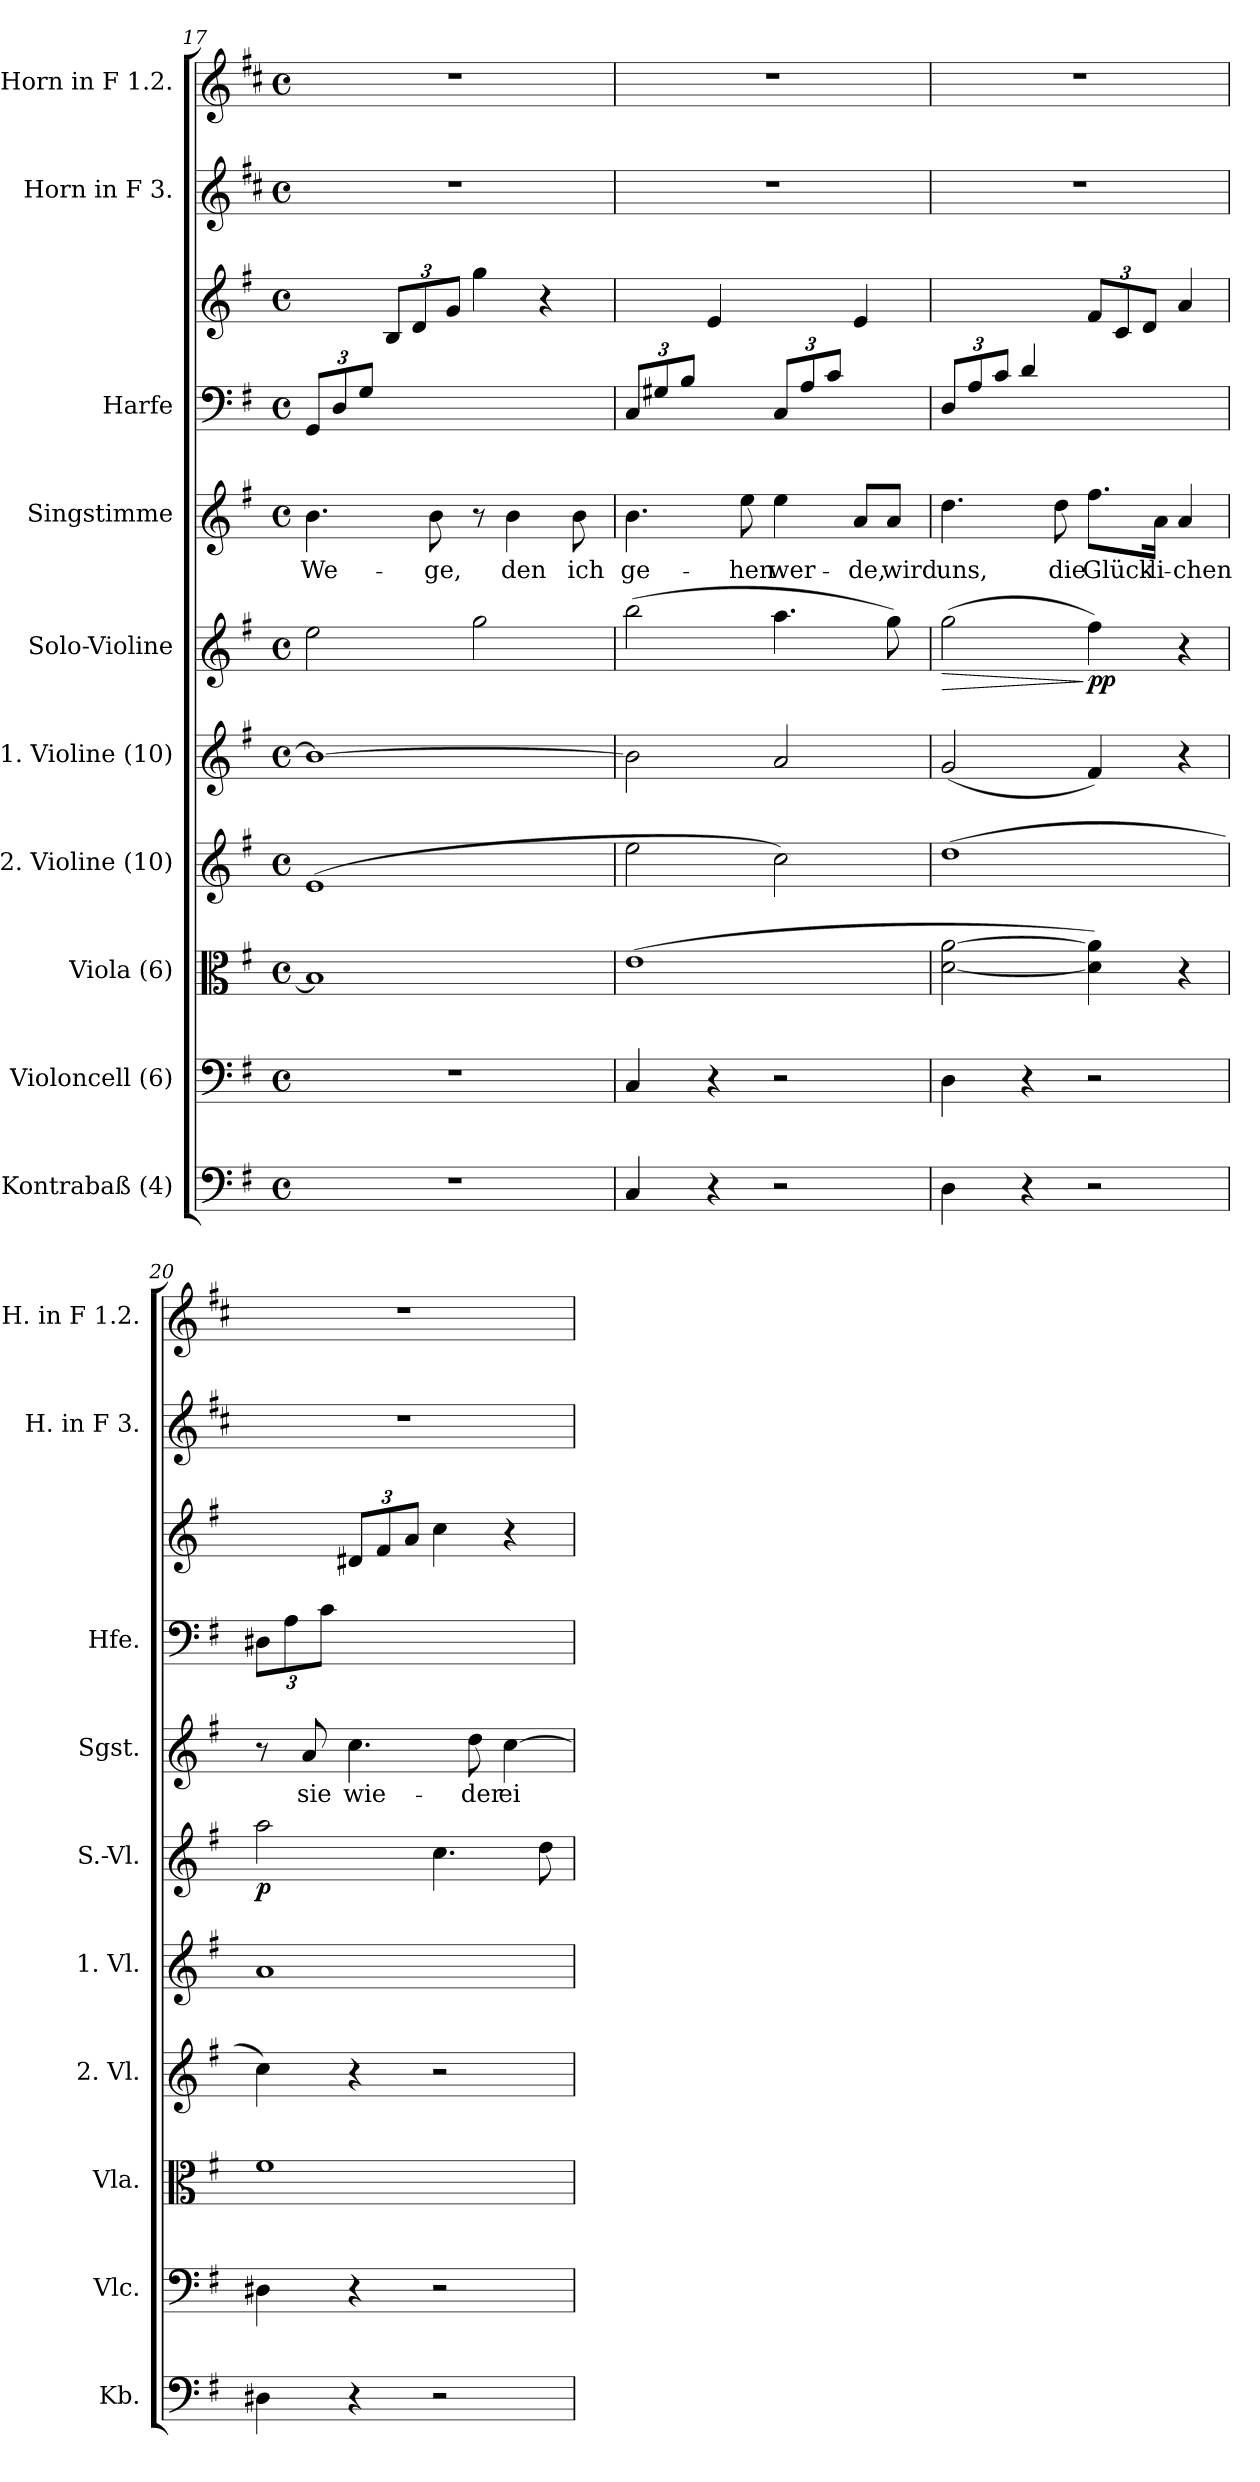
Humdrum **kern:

**kern	**kern	**kern	**kern	**kern	**kern	**dynam	**kern	**text	**kern	**kern	**kern	**kern
*part10	*part9	*part8	*part7	*part6	*part5	*part5	*part4	*part4	*part3	*part3	*part2	*part1
*staff11	*staff10	*staff9	*staff8	*staff7	*staff6	*staff6	*staff5	*staff5	*staff4	*staff3	*staff2	*staff1
*I"Kontrabaß (4)	*I"Violoncell (6)	*I"Viola (6)	*I"2. Violine (10)	*I"1. Violine (10)	*I"Solo-Violine	*	*I"Singstimme	*	*I"Harfe	*	*I"Horn in F 3.	*I"Horn in F 1.2.
*I'Kb.	*I'Vlc.	*I'Vla.	*I'2. Vl.	*I'1. Vl.	*I'S.-Vl.	*	*I'Sgst.	*	*I'Hfe.	*	*I'H. in F 3.	*I'H. in F 1.2.
*clefF4	*clefF4	*clefC3	*clefG2	*clefG2	*clefG2	*	*clefG2	*	*clefF4	*clefG2	*clefG2	*clefG2
*ITrd7c12	*	*	*	*	*	*	*	*	*	*	*ITrd4c7	*ITrd4c7
*k[f#]	*k[f#]	*k[f#]	*k[f#]	*k[f#]	*k[f#]	*	*k[f#]	*	*k[f#]	*k[f#]	*k[f#]	*k[f#]
*M4/4	*M4/4	*M4/4	*M4/4	*M4/4	*M4/4	*	*M4/4	*	*M4/4	*M4/4	*M4/4	*M4/4
*met(c)	*met(c)	*met(c)	*met(c)	*met(c)	*met(c)	*	*met(c)	*	*met(c)	*met(c)	*met(c)	*met(c)
*MM52	*MM52	*MM52	*MM52	*MM52	*MM52	*	*MM52	*	*MM52	*MM52	*MM52	*MM52
=17	=17	=17	=17	=17	=17	=17	=17	=17	=17	=17	=17	=17
!	!	!	!	!	!	!	!	!LO:LY:b	!	!	!	!
*	*	*	*	*	*	*	*	*	*Xbrackettup	*	*	*
*	*	*	*	*	*	*	*	*	*	*	*	*^
1r	1r	1B]	(>1e	1b_	2ee\	.	4.b\	We-	(>12GG/L	4ryy	1r	1r	12ryy
*	*	*	*	*	*	*	*	*	*	*	*	*MM56	*
.	.	.	.	.	.	.	.	.	12D/	.	.	.	3%2ryy
.	.	.	.	.	.	.	.	.	12G/J	.	.	.	.
*	*	*	*	*	*	*	*	*	*	*Xbrackettup	*	*	*
.	.	.	.	.	.	.	.	.	4ryy	12B/L	.	.	.
.	.	.	.	.	.	.	.	.	.	12d/	.	.	.
!	!	!	!	!	!	!	!	!LO:LY:b	!	!	!	!	!
.	.	.	.	.	.	.	8b\	-ge,	.	.	.	.	.
.	.	.	.	.	.	.	.	.	.	12g/J	.	.	.
!	!	!	!	!	!LO:N:head=open	!	!	!	!	!	!	!	!
!	!	!	!	!	!LO:N:vis=2	!	!	!	!	!	!	!	!
.	.	.	.	.	4...gg\	.	8r	.	2ryy	4gg\	.	.	.
!	!	!	!	!	!	!	!	!LO:LY:b	!	!	!	!	!
.	.	.	.	.	.	.	4b\	den	.	.	.	.	.
*	*	*	*	*	*	*	*	*	*	*	*	*MM54	*
.	.	.	.	.	.	.	.	.	.	4r	.	.	6.ryy
!	!	!	!	!	!	!	!	!LO:LY:b	!	!	!	!	!
.	.	.	.	.	.	.	8b\	ich	.	.	.	.	.
.	.	.	.	.	32ryy	.	.	.	.	.	.	.	.
*	*	*	*	*	*	*	*	*	*	*	*	*v	*v
=18	=18	=18	=18	=18	=18	=18	=18	=18	=18	=18	=18	=18
*	*	*	*	*	*	*	*	*	*	*	*	*MM52
*	*	*	*	*	*	*	*	*	*	*	*	*^
!	!	!	!	!	!	!	!	!LO:LY:b	!	!	!	!	!
*	*	*	*	*	*	*	*	*	*	*	*	*^	*^
4CC/	4C/	(>1e	2ee\	2b\]	(>2bb\	.	4.b\	ge-	(<12C/L	4ryy	1r	1r	12ryy	2ryy	3..ryy
*	*	*	*	*	*	*	*	*	*	*	*	*MM56	*	*	*
.	.	.	.	.	.	.	.	.	12G#X/	.	.	.	3%2ryy	.	.
.	.	.	.	.	.	.	.	.	12B/J	.	.	.	.	.	.
4r	4r	.	.	.	.	.	.	.	4ryy	4e/)	.	.	.	.	.
!	!	!	!	!	!	!	!	!LO:LY:b	!	!	!	!	!	!	!
.	.	.	.	.	.	.	8ee\	-hen	.	.	.	.	.	.	.
*	*	*	*	*	*	*	*	*	*	*	*	*MM52	*	*	*
!	!	!	!	!	!	!	!	!LO:LY:b	!	!	!	!	!	!	!
2r	2r	.	2cc\)	2a/	4.aa\	.	4ee\	wer-	12C/L	4ryy	.	.	.	2ryy	.
*	*	*	*	*	*	*	*	*	*	*	*	*MM56	*	*	*
.	.	.	.	.	.	.	.	.	12A/	.	.	.	.	.	3ryy
.	.	.	.	.	.	.	.	.	12c/J	.	.	.	.	.	.
!	!	!	!	!	!	!	!	!LO:LY:b	!	!	!	!	!	!	!
.	.	.	.	.	.	.	8a/L	-de,	4ryy	4e/	.	.	6.ryy	.	.
!	!	!	!	!	!	!	!	!LO:LY:b	!	!	!	!	!	!	!
.	.	.	.	.	8gg\)	.	8a/J	wird	.	.	.	.	.	.	.
.	.	.	.	.	.	.	.	.	.	.	.	.	.	.	12ryy
*	*	*	*	*	*	*	*	*	*	*	*	*v	*v	*v	*v
=19	=19	=19	=19	=19	=19	=19	=19	=19	=19	=19	=19	=19
*	*	*	*	*	*	*	*	*	*	*	*	*MM52
*	*	*	*	*	*	*	*	*	*	*	*	*^
*	*	*	*	*	*	*	*	*	*	*	*	*	*^
*	*	*	*	*	*	*	*	*	*	*	*	*	*	*^
!	!	!	!	!	!	!LO:HP:b	!	!LO:LY:b	!	!	!	!	!	!	!
*	*	*	*	*	*	*	*	*	*^	*	*	*	*v	*v	*v
4DD\	4D\	[2d\ [2a\	(>1dd	(<2g/	(>2gg\	>	4.dd\	uns,	4ryy	(<12D/L	4ryy	1r	1r	12ryy
*	*	*	*	*	*	*	*	*	*	*	*	*	*MM56	*
.	.	.	.	.	.	.	.	.	.	12A/	.	.	.	3%2ryy
.	.	.	.	.	.	.	.	.	.	12c/J	.	.	.	.
4r	4r	.	.	.	.	.	.	.	4d/	4ryy	4ryy	.	.	.
!	!	!	!	!	!	!	!	!LO:LY:b	!	!	!	!	!	!
.	.	.	.	.	.	.	8dd\	die	.	.	.	.	.	.
!	!	!	!	!	!	!LO:DY:n=1:b	!	!LO:LY:b	!	!	!	!	!	!
2r	2r	4d\] 4a\])	.	4f#/)	4ff#\)	] pp	8.ff#\L	Glück-	2ryy	2ryy	12f#/L	.	.	.
.	.	.	.	.	.	.	.	.	.	.	12c/	.	.	.
.	.	.	.	.	.	.	.	.	.	.	12d/J	.	.	.
!	!	!	!	!	!	!	!	!LO:LY:b	!	!	!	!	!	!
.	.	.	.	.	.	.	16a\Jk	-li-	.	.	.	.	.	.
*	*	*	*	*	*	*	*	*	*	*	*	*	*MM50	*
!	!	!	!	!	!	!	!	!LO:LY:b	!	!	!	!	!	!
.	.	4r	.	4r	4r	.	4a/	-chen	.	.	4a/)	.	.	6.ryy
*	*	*	*	*	*	*	*	*	*v	*v	*	*	*v	*v
=20	=20	=20	=20	=20	=20	=20	=20	=20	=20	=20	=20	=20
*	*	*	*	*	*	*	*	*	*	*	*	*MM52
*	*	*	*	*	*	*	*	*	*	*	*	*^
!	!	!	!	!	!	!LO:DY:b	!	!	!	!	!	!	!
*	*	*	*	*	*	*	*	*	*	*	*	*	*^
4DD#X\	4D#X\	1f#	4cc\)	1a	2aa\	p	8r	.	12D#X\L	4ryy	1r	1r	12ryy	2..ryy
*	*	*	*	*	*	*	*	*	*	*	*	*MM56	*	*
.	.	.	.	.	.	.	.	.	12A\	.	.	.	3%2ryy	.
!	!	!	!	!	!	!	!	!LO:LY:b	!	!	!	!	!	!
.	.	.	.	.	.	.	8a/	sie	.	.	.	.	.	.
.	.	.	.	.	.	.	.	.	12c\J	.	.	.	.	.
!	!	!	!	!	!	!	!	!LO:LY:b	!	!	!	!	!	!
4r	4r	.	4r	.	.	.	4.cc\	wie-	4ryy	12d#X/L	.	.	.	.
.	.	.	.	.	.	.	.	.	.	12f#/	.	.	.	.
.	.	.	.	.	.	.	.	.	.	12a/J	.	.	.	.
2r	2r	.	2r	.	4.cc\	.	.	.	2ryy	4cc\)	.	.	.	.
!	!	!	!	!	!	!	!	!LO:LY:b	!	!	!	!	!	!
.	.	.	.	.	.	.	8dd\	-der	.	.	.	.	.	.
!	!	!	!	!	!	!	!	!LO:LY:b	!	!	!	!	!	!
.	.	.	.	.	.	.	[4cc\	ei-	.	4r	.	.	6.ryy	.
*	*	*	*	*	*	*	*	*	*	*	*	*MM50	*	*
.	.	.	.	.	8dd\	.	.	.	.	.	.	.	.	8ryy
*	*	*	*	*	*	*	*	*	*	*	*	*v	*v	*v
=	=	=	=	=	=	=	=	=	=	=	=	=
*-	*-	*-	*-	*-	*-	*-	*-	*-	*-	*-	*-	*-
